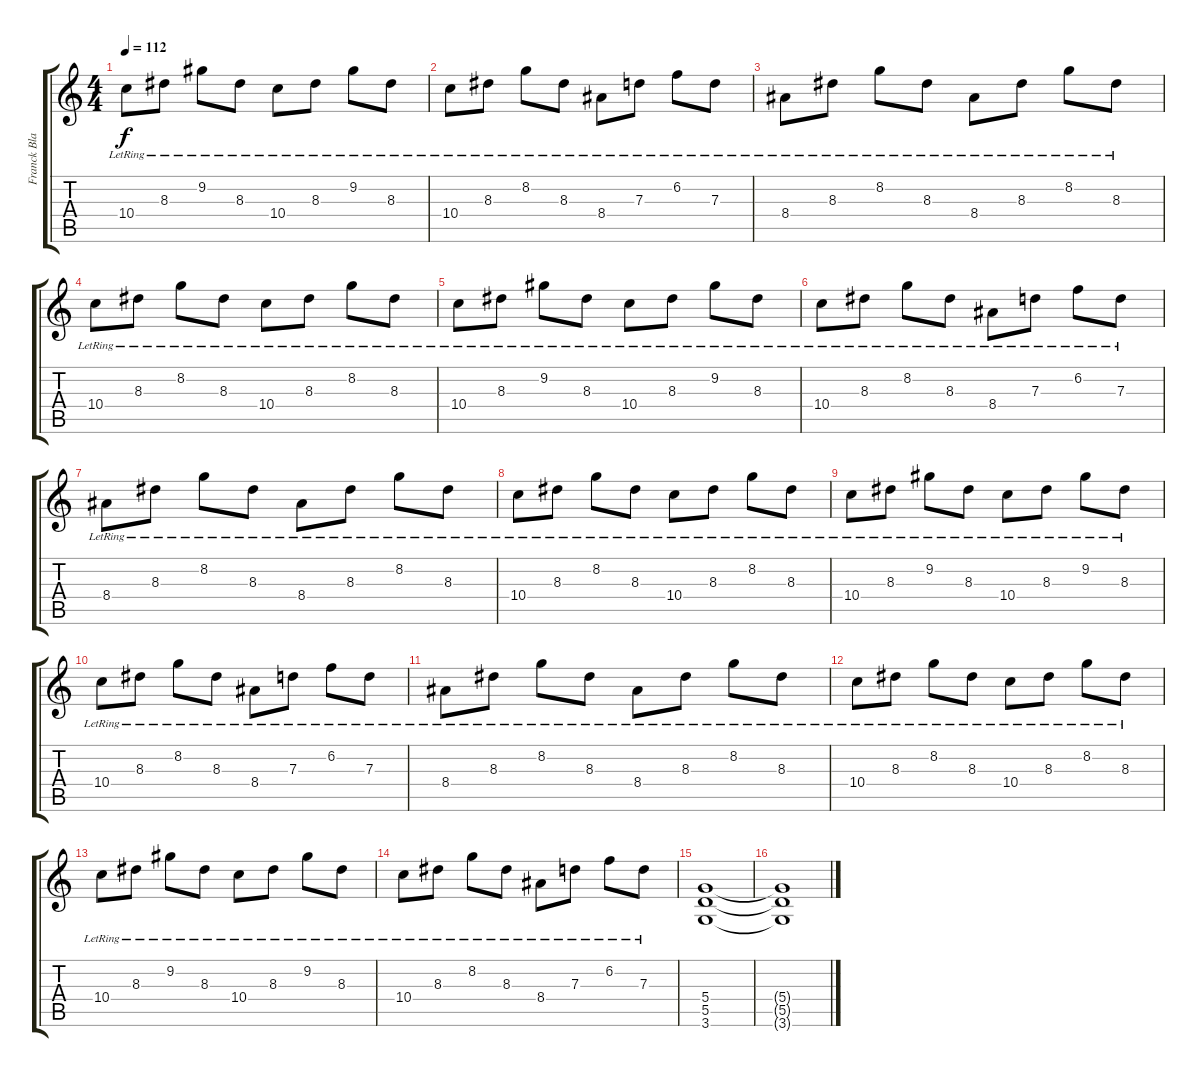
\track ("Franck Black" "Franck Bla") {instrument overdrivenguitar}
\staff {score tabs}
\tuning (E4 B3 G3 D3 A2 E2) {hide}
\ts (4 4)
\tempo 112
\clef g2
\ks c
10.4{lr}.8{dy f} 8.3{lr}.8 9.2{lr}.8 8.3{lr}.8 10.4{lr}.8 8.3{lr}.8 9.2{lr}.8 8.3{lr}.8 |
10.4{lr}.8 8.3{lr}.8 8.2{lr}.8 8.3{lr}.8 8.4{lr}.8 7.3{lr}.8 6.2{lr}.8 7.3{lr}.8 |
8.4{lr}.8 8.3{lr}.8 8.2{lr}.8 8.3{lr}.8 8.4{lr}.8 8.3{lr}.8 8.2{lr}.8 8.3{lr}.8 |
10.4{lr}.8 8.3{lr}.8 8.2{lr}.8 8.3{lr}.8 10.4{lr}.8 8.3{lr}.8 8.2{lr}.8 8.3{lr}.8 |
10.4{lr}.8 8.3{lr}.8 9.2{lr}.8 8.3{lr}.8 10.4{lr}.8 8.3{lr}.8 9.2{lr}.8 8.3{lr}.8 |
10.4{lr}.8 8.3{lr}.8 8.2{lr}.8 8.3{lr}.8 8.4{lr}.8 7.3{lr}.8 6.2{lr}.8 7.3{lr}.8 |
8.4{lr}.8 8.3{lr}.8 8.2{lr}.8 8.3{lr}.8 8.4{lr}.8 8.3{lr}.8 8.2{lr}.8 8.3{lr}.8 |
10.4{lr}.8 8.3{lr}.8 8.2{lr}.8 8.3{lr}.8 10.4{lr}.8 8.3{lr}.8 8.2{lr}.8 8.3{lr}.8 |
10.4{lr}.8 8.3{lr}.8 9.2{lr}.8 8.3{lr}.8 10.4{lr}.8 8.3{lr}.8 9.2{lr}.8 8.3{lr}.8 |
10.4{lr}.8 8.3{lr}.8 8.2{lr}.8 8.3{lr}.8 8.4{lr}.8 7.3{lr}.8 6.2{lr}.8 7.3{lr}.8 |
8.4{lr}.8 8.3{lr}.8 8.2{lr}.8 8.3{lr}.8 8.4{lr}.8 8.3{lr}.8 8.2{lr}.8 8.3{lr}.8 |
10.4{lr}.8 8.3{lr}.8 8.2{lr}.8 8.3{lr}.8 10.4{lr}.8 8.3{lr}.8 8.2{lr}.8 8.3{lr}.8 |
10.4{lr}.8 8.3{lr}.8 9.2{lr}.8 8.3{lr}.8 10.4{lr}.8 8.3{lr}.8 9.2{lr}.8 8.3{lr}.8 |
10.4{lr}.8 8.3{lr}.8 8.2{lr}.8 8.3{lr}.8 8.4{lr}.8 7.3{lr}.8 6.2{lr}.8 7.3{lr}.8 |
\section ("" "")
(5.4 5.5 3.6).1 |
(5.4{t} 5.5{t} 3.6{t}).1
